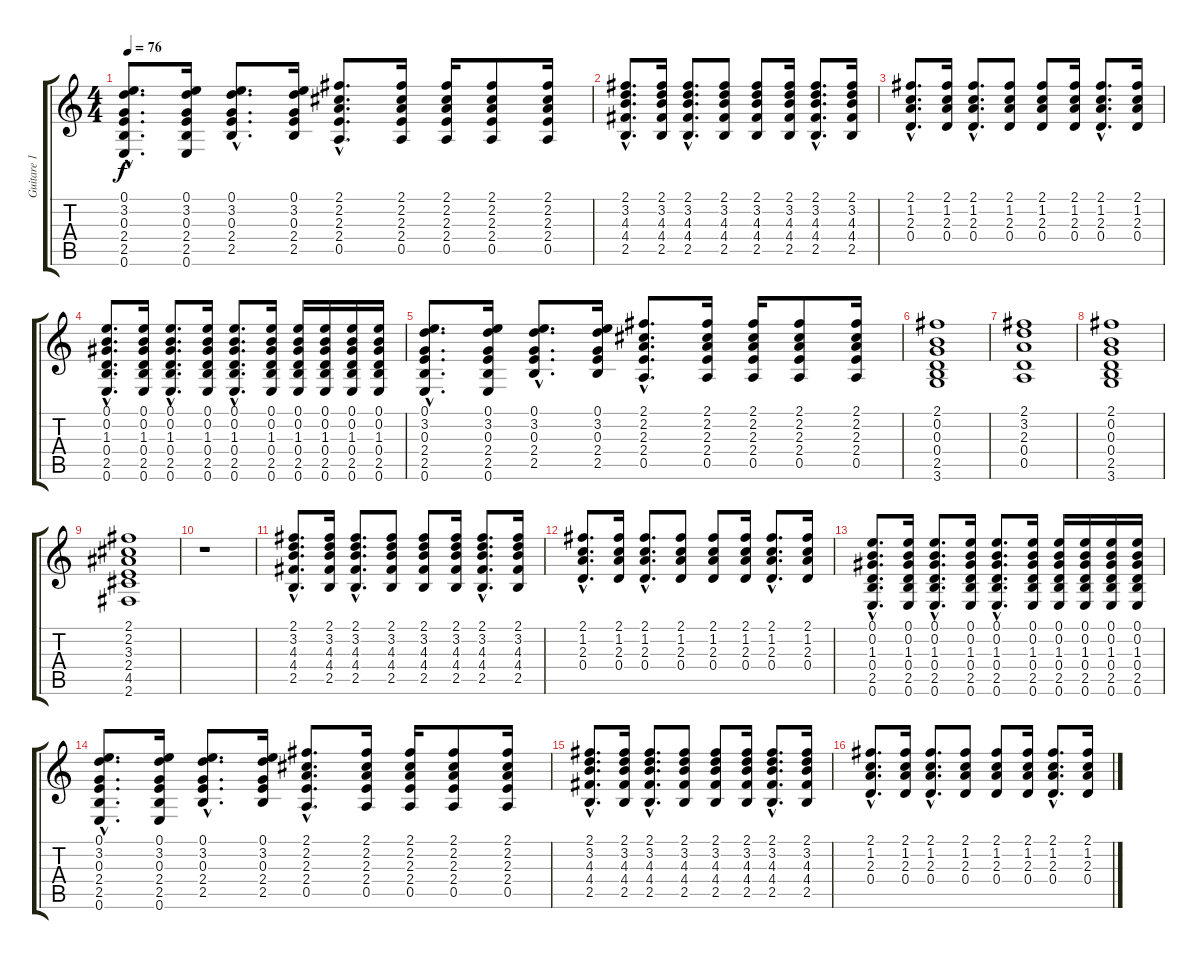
\track ("Guitare 1 ( Jim Corr )" "Guitare 1 ") {instrument acousticguitarsteel}
\staff {score tabs}
\tuning (E4 B3 G3 D3 A2 E2) {hide}
\ts (4 4)
\tempo 76
\clef g2
\ks c
(0.1{hac} 3.2{hac} 0.3{hac} 2.4{hac} 2.5{hac} 0.6{hac}).8{d dy f} (0.1 3.2 0.3 2.4 2.5 0.6).16 (0.1{hac} 3.2{hac} 0.3{hac} 2.4{hac} 2.5{hac}).8{d} (0.1 3.2 0.3 2.4 2.5).16 (2.1{hac} 2.2{hac} 2.3{hac} 2.4{hac} 0.5{hac}).8{d} (2.1 2.2 2.3 2.4 0.5).16 (2.1 2.2 2.3 2.4 0.5).16 (2.1 2.2 2.3 2.4 0.5).8 (2.1 2.2 2.3 2.4 0.5).16 |
(2.1{hac} 3.2{hac} 4.3{hac} 4.4{hac} 2.5{hac}).8{d} (2.1 3.2 4.3 4.4 2.5).16 (2.1{hac} 3.2{hac} 4.3{hac} 4.4{hac} 2.5{hac}).8{d} (2.1 3.2 4.3 4.4 2.5).8 (2.1 3.2 4.3 4.4 2.5).8 (2.1 3.2 4.3 4.4 2.5).16 (2.1{hac} 3.2{hac} 4.3{hac} 4.4{hac} 2.5{hac}).8{d} (2.1 3.2 4.3 4.4 2.5).16 |
(2.1{hac} 1.2{hac} 2.3{hac} 0.4{hac}).8{d} (2.1 1.2 2.3 0.4).16 (2.1{hac} 1.2{hac} 2.3{hac} 0.4{hac}).8{d} (2.1 1.2 2.3 0.4).8 (2.1 1.2 2.3 0.4).8 (2.1 1.2 2.3 0.4).16 (2.1{hac} 1.2{hac} 2.3{hac} 0.4{hac}).8{d} (2.1 1.2 2.3 0.4).16 |
(0.1{hac} 0.2{hac} 1.3{hac} 0.4{hac} 2.5{hac} 0.6{hac}).8{d} (0.1 0.2 1.3 0.4 2.5 0.6).16 (0.1{hac} 0.2{hac} 1.3{hac} 0.4{hac} 2.5{hac} 0.6{hac}).8{d} (0.1 0.2 1.3 0.4 2.5 0.6).16 (0.1{hac} 0.2{hac} 1.3{hac} 0.4{hac} 2.5{hac} 0.6{hac}).8{d} (0.1 0.2 1.3 0.4 2.5 0.6).16 (0.1 0.2 1.3 0.4 2.5 0.6).16 (0.1 0.2 1.3 0.4 2.5 0.6).16 (0.1 0.2 1.3 0.4 2.5 0.6).16 (0.1 0.2 1.3 0.4 2.5 0.6).16 |
(0.1{hac} 3.2{hac} 0.3{hac} 2.4{hac} 2.5{hac} 0.6{hac}).8{d} (0.1 3.2 0.3 2.4 2.5 0.6).16 (0.1{hac} 3.2{hac} 0.3{hac} 2.4{hac} 2.5{hac}).8{d} (0.1 3.2 0.3 2.4 2.5).16 (2.1{hac} 2.2{hac} 2.3{hac} 2.4{hac} 0.5{hac}).8{d} (2.1 2.2 2.3 2.4 0.5).16 (2.1 2.2 2.3 2.4 0.5).16 (2.1 2.2 2.3 2.4 0.5).8 (2.1 2.2 2.3 2.4 0.5).16 |
(2.1 0.2 0.3 0.4 2.5 3.6).1 |
(2.1 3.2 2.3 0.4 0.5).1 |
(2.1 0.2 0.3 0.4 2.5 3.6).1 |
(2.1 2.2 3.3 2.4 4.5 2.6).1 |
r.1 |
(2.1{hac} 3.2{hac} 4.3{hac} 4.4{hac} 2.5{hac}).8{d} (2.1 3.2 4.3 4.4 2.5).16 (2.1{hac} 3.2{hac} 4.3{hac} 4.4{hac} 2.5{hac}).8{d} (2.1 3.2 4.3 4.4 2.5).8 (2.1 3.2 4.3 4.4 2.5).8 (2.1 3.2 4.3 4.4 2.5).16 (2.1{hac} 3.2{hac} 4.3{hac} 4.4{hac} 2.5{hac}).8{d} (2.1 3.2 4.3 4.4 2.5).16 |
(2.1{hac} 1.2{hac} 2.3{hac} 0.4{hac}).8{d} (2.1 1.2 2.3 0.4).16 (2.1{hac} 1.2{hac} 2.3{hac} 0.4{hac}).8{d} (2.1 1.2 2.3 0.4).8 (2.1 1.2 2.3 0.4).8 (2.1 1.2 2.3 0.4).16 (2.1{hac} 1.2{hac} 2.3{hac} 0.4{hac}).8{d} (2.1 1.2 2.3 0.4).16 |
(0.1{hac} 0.2{hac} 1.3{hac} 0.4{hac} 2.5{hac} 0.6{hac}).8{d} (0.1 0.2 1.3 0.4 2.5 0.6).16 (0.1{hac} 0.2{hac} 1.3{hac} 0.4{hac} 2.5{hac} 0.6{hac}).8{d} (0.1 0.2 1.3 0.4 2.5 0.6).16 (0.1{hac} 0.2{hac} 1.3{hac} 0.4{hac} 2.5{hac} 0.6{hac}).8{d} (0.1 0.2 1.3 0.4 2.5 0.6).16 (0.1 0.2 1.3 0.4 2.5 0.6).16 (0.1 0.2 1.3 0.4 2.5 0.6).16 (0.1 0.2 1.3 0.4 2.5 0.6).16 (0.1 0.2 1.3 0.4 2.5 0.6).16 |
(0.1{hac} 3.2{hac} 0.3{hac} 2.4{hac} 2.5{hac} 0.6{hac}).8{d} (0.1 3.2 0.3 2.4 2.5 0.6).16 (0.1{hac} 3.2{hac} 0.3{hac} 2.4{hac} 2.5{hac}).8{d} (0.1 3.2 0.3 2.4 2.5).16 (2.1{hac} 2.2{hac} 2.3{hac} 2.4{hac} 0.5{hac}).8{d} (2.1 2.2 2.3 2.4 0.5).16 (2.1 2.2 2.3 2.4 0.5).16 (2.1 2.2 2.3 2.4 0.5).8 (2.1 2.2 2.3 2.4 0.5).16 |
(2.1{hac} 3.2{hac} 4.3{hac} 4.4{hac} 2.5{hac}).8{d} (2.1 3.2 4.3 4.4 2.5).16 (2.1{hac} 3.2{hac} 4.3{hac} 4.4{hac} 2.5{hac}).8{d} (2.1 3.2 4.3 4.4 2.5).8 (2.1 3.2 4.3 4.4 2.5).8 (2.1 3.2 4.3 4.4 2.5).16 (2.1{hac} 3.2{hac} 4.3{hac} 4.4{hac} 2.5{hac}).8{d} (2.1 3.2 4.3 4.4 2.5).16 |
(2.1{hac} 1.2{hac} 2.3{hac} 0.4{hac}).8{d} (2.1 1.2 2.3 0.4).16 (2.1{hac} 1.2{hac} 2.3{hac} 0.4{hac}).8{d} (2.1 1.2 2.3 0.4).8 (2.1 1.2 2.3 0.4).8 (2.1 1.2 2.3 0.4).16 (2.1{hac} 1.2{hac} 2.3{hac} 0.4{hac}).8{d} (2.1 1.2 2.3 0.4).16
